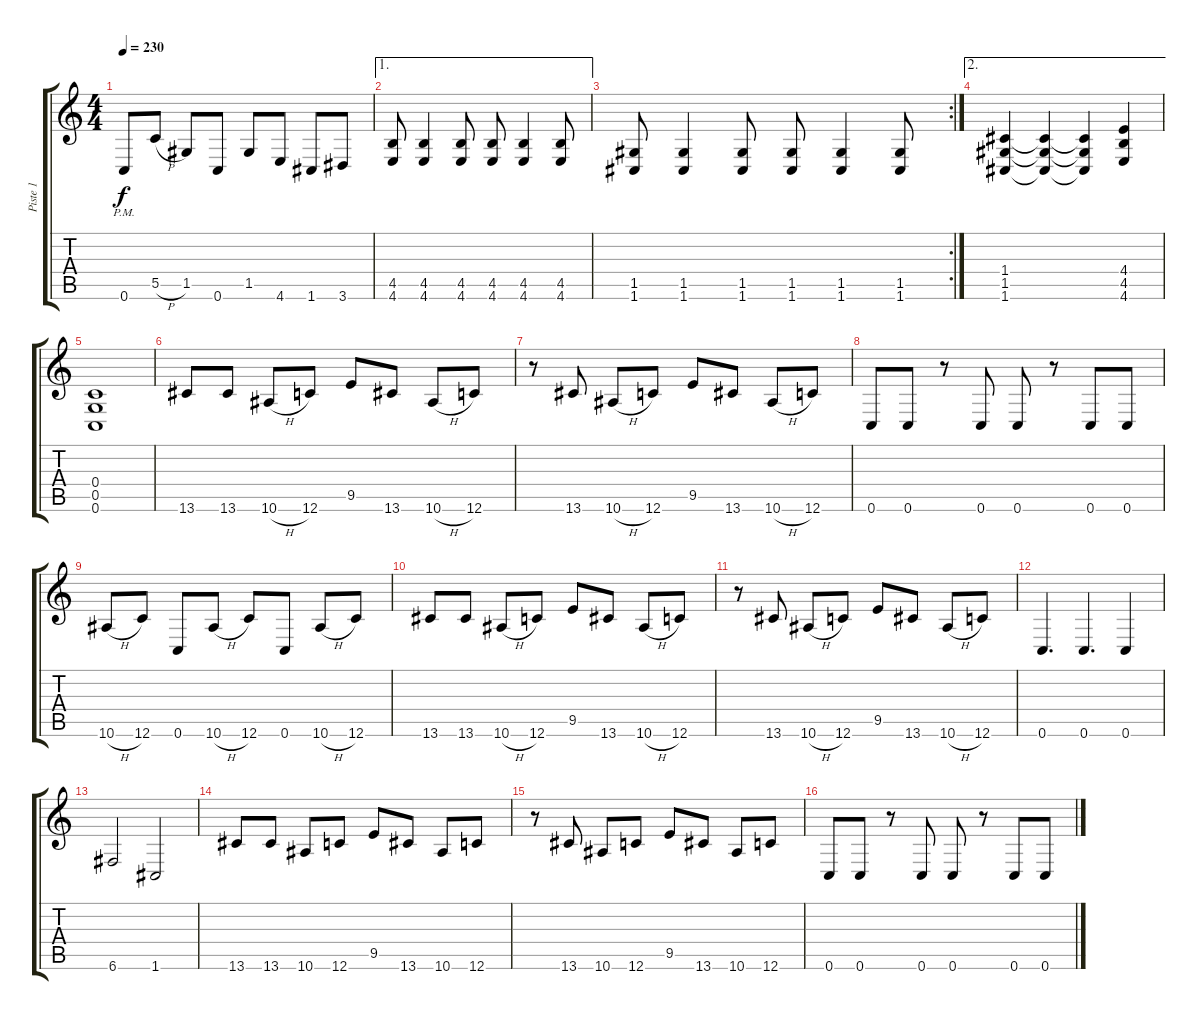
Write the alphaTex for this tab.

\track ("Piste 1" "Piste 1") {instrument distortionguitar}
\staff {score tabs}
\tuning (D4 A3 F3 C3 G2 C2) {hide}
\ts (4 4)
\tempo 230
\clef g2
\ks c
0.6{pm}.8{dy f} 5.5{h}.8 1.5.8 0.6.8 1.5.8 4.6.8 1.6.8 3.6.8 |
\ae 1
(4.5 4.6).8 (4.5 4.6).4 (4.5 4.6).8 (4.5 4.6).8 (4.5 4.6).4 (4.5 4.6).8 |
\rc 2
(1.5 1.6).8 (1.5 1.6).4 (1.5 1.6).8 (1.5 1.6).8 (1.5 1.6).4 (1.5 1.6).8 |
\ae 2
(1.4 1.5 1.6).4 (1.4{t} 1.5{t} 1.6{t}).4 (1.4{t} 1.5{t} 1.6{t}).4 (4.4 4.5 4.6).4 |
(0.4 0.5 0.6).1 |
13.6.8 13.6.8 10.6{h}.8 12.6.8 9.5.8 13.6.8 10.6{h}.8 12.6.8 |
r.8 13.6.8 10.6{h}.8 12.6.8 9.5.8 13.6.8 10.6{h}.8 12.6.8 |
0.6.8 0.6.8 r.8 0.6.8 0.6.8 r.8 0.6.8 0.6.8 |
10.6{h}.8 12.6.8 0.6.8 10.6{h}.8 12.6.8 0.6.8 10.6{h}.8 12.6.8 |
13.6.8 13.6.8 10.6{h}.8 12.6.8 9.5.8 13.6.8 10.6{h}.8 12.6.8 |
r.8 13.6.8 10.6{h}.8 12.6.8 9.5.8 13.6.8 10.6{h}.8 12.6.8 |
0.6.4{d} 0.6.4{d} 0.6.4 |
6.6.2 1.6.2 |
13.6.8 13.6.8 10.6.8 12.6.8 9.5.8 13.6.8 10.6.8 12.6.8 |
r.8 13.6.8 10.6.8 12.6.8 9.5.8 13.6.8 10.6.8 12.6.8 |
0.6.8 0.6.8 r.8 0.6.8 0.6.8 r.8 0.6.8 0.6.8
